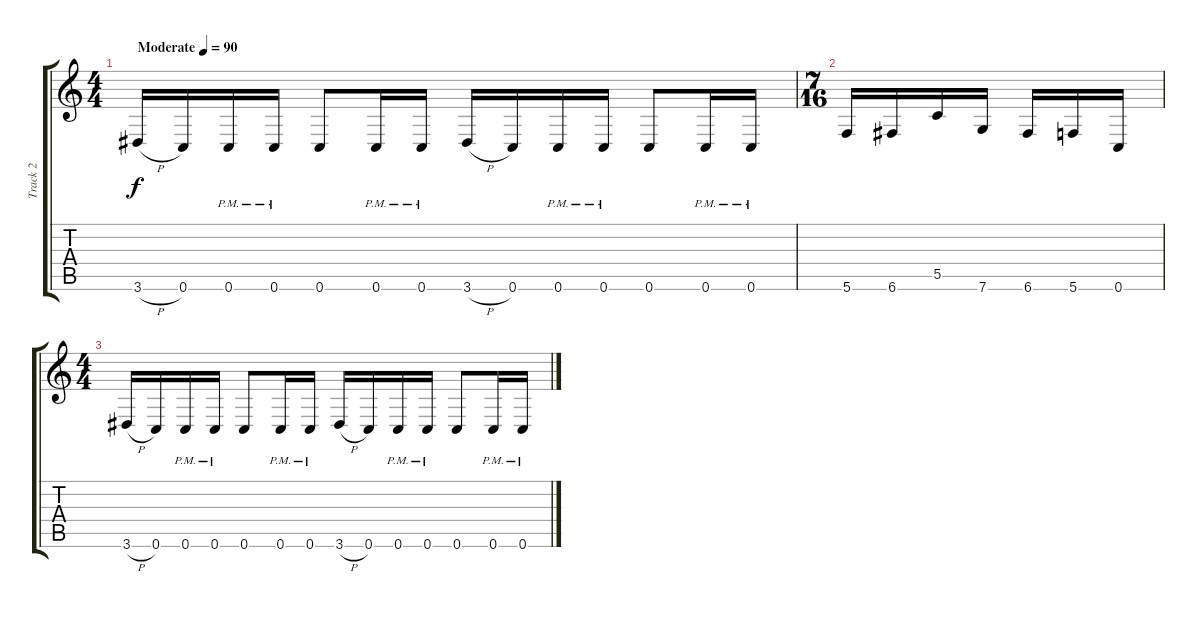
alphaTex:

\track ("Track 2" "Track 2") {instrument distortionguitar}
\staff {score tabs}
\tuning (D4 A3 F3 C3 G2 C2) {hide}
\ts (4 4)
\tempo (90 "Moderate")
\clef g2
\ks c
3.6{h}.16{dy f instrument distortionguitar} 0.6.16 0.6{pm}.16 0.6{pm}.16 0.6.8 0.6{pm}.16 0.6{pm}.16 3.6{h}.16 0.6.16 0.6{pm}.16 0.6{pm}.16 0.6.8 0.6{pm}.16 0.6{pm}.16 |
\ts (7 16)
5.6.16 6.6.16 5.5.16 7.6.16 6.6.16 5.6.16 0.6.16 |
\ts (4 4)
3.6{h}.16 0.6.16 0.6{pm}.16 0.6{pm}.16 0.6.8 0.6{pm}.16 0.6{pm}.16 3.6{h}.16 0.6.16 0.6{pm}.16 0.6{pm}.16 0.6.8 0.6{pm}.16 0.6{pm}.16
